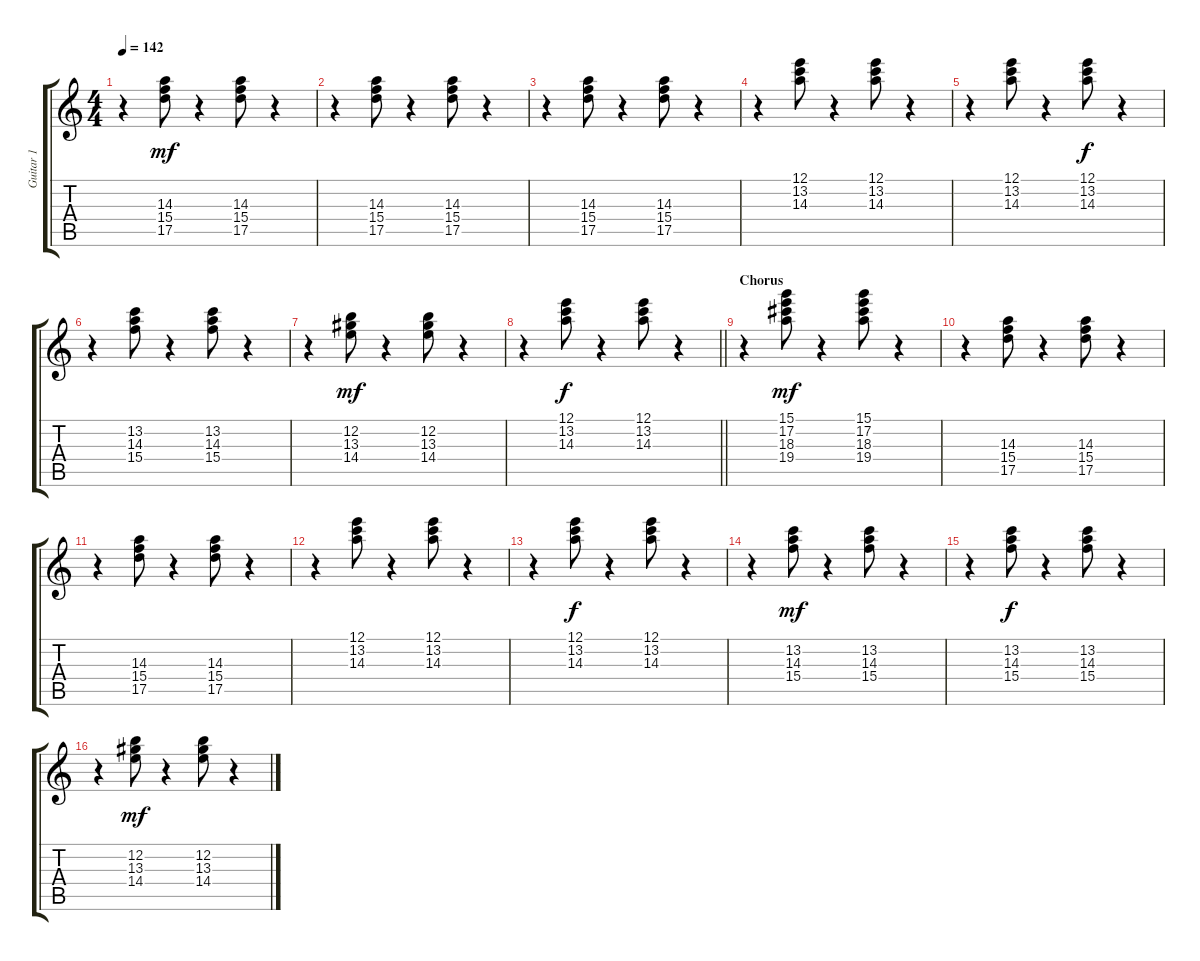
\track ("Guitar 1" "Guitar 1") {instrument electricguitarmuted}
\staff {score tabs}
\tuning (E4 B3 G3 D3 A2 E2) {hide}
\ts (4 4)
\tempo 142
\clef g2
\ks c
r.4{dy mf} (14.3 15.4 17.5).8 r.4 (14.3 15.4 17.5).8 r.4 |
r.4 (14.3 15.4 17.5).8 r.4 (14.3 15.4 17.5).8 r.4 |
r.4 (14.3 15.4 17.5).8 r.4 (14.3 15.4 17.5).8 r.4 |
r.4 (12.1 13.2 14.3).8 r.4 (12.1 13.2 14.3).8 r.4 |
r.4 (12.1 13.2 14.3).8 r.4 (12.1 13.2 14.3).8{dy f} r.4 |
r.4 (13.2 14.3 15.4).8 r.4 (13.2 14.3 15.4).8 r.4 |
r.4 (12.2 13.3 14.4).8{dy mf} r.4 (12.2 13.3 14.4).8 r.4 |
\barLineRight lightlight
r.4 (12.1 13.2 14.3).8{dy f} r.4 (12.1 13.2 14.3).8 r.4 |
\section ("" "Chorus")
r.4 (15.1 17.2 18.3 19.4).8{dy mf} r.4 (15.1 17.2 18.3 19.4).8 r.4 |
r.4 (14.3 15.4 17.5).8 r.4 (14.3 15.4 17.5).8 r.4 |
r.4 (14.3 15.4 17.5).8 r.4 (14.3 15.4 17.5).8 r.4 |
r.4 (12.1 13.2 14.3).8 r.4 (12.1 13.2 14.3).8 r.4 |
r.4 (12.1 13.2 14.3).8{dy f} r.4 (12.1 13.2 14.3).8 r.4 |
r.4 (13.2 14.3 15.4).8{dy mf} r.4 (13.2 14.3 15.4).8 r.4 |
r.4 (13.2 14.3 15.4).8{dy f} r.4 (13.2 14.3 15.4).8 r.4 |
r.4 (12.2 13.3 14.4).8{dy mf} r.4 (12.2 13.3 14.4).8 r.4
